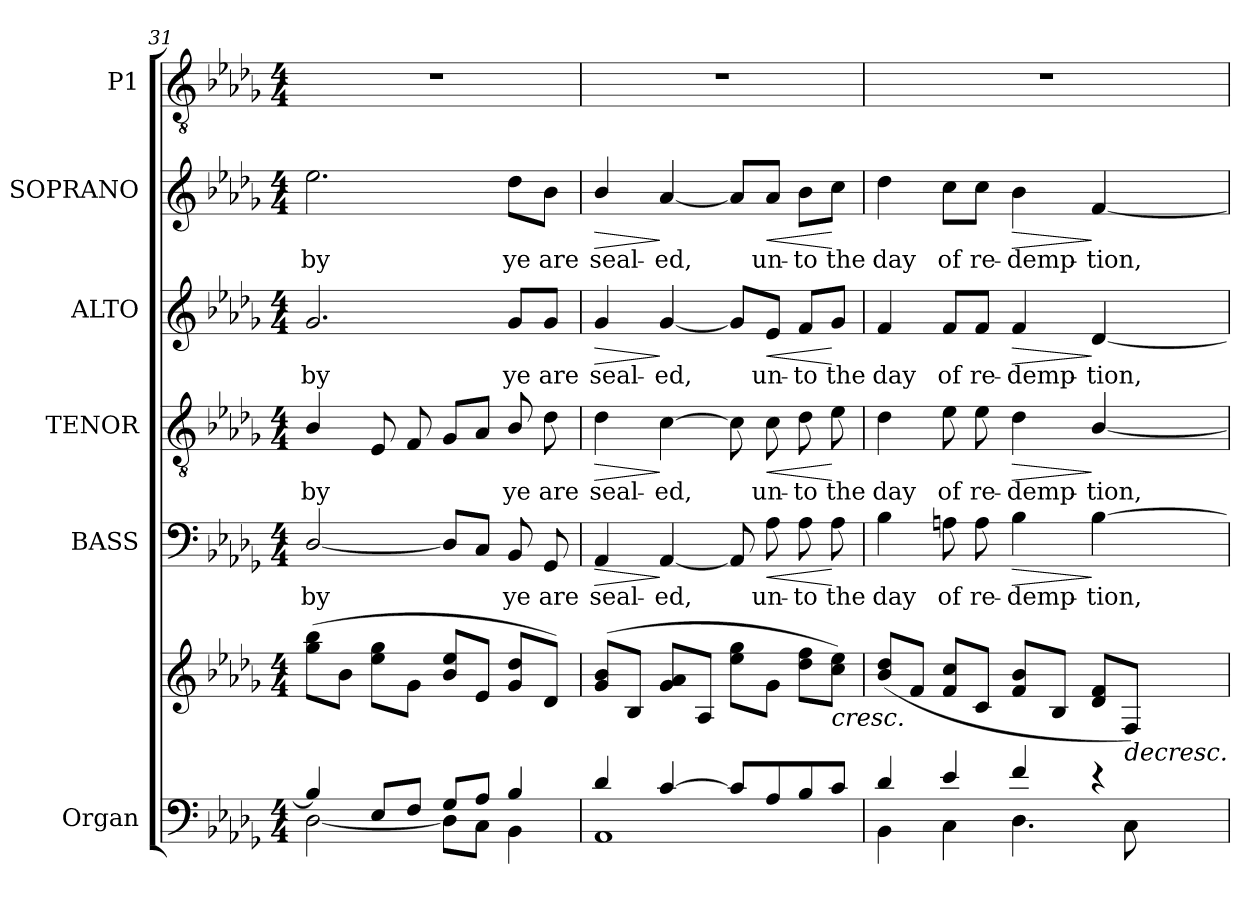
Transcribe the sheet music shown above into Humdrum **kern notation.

**kern	**kern	**dynam	**kern	**text	**dynam	**kern	**text	**dynam	**kern	**text	**dynam	**kern	**text	**dynam	**kern
*part6	*part6	*part6	*part5	*part5	*part5	*part4	*part4	*part4	*part3	*part3	*part3	*part2	*part2	*part2	*part1
*staff7	*staff6	*staff6/7	*staff5	*staff5	*staff5	*staff4	*staff4	*staff4	*staff3	*staff3	*staff3	*staff2	*staff2	*staff2	*staff1
*I"Organ	*	*	*I"BASS	*	*	*I"TENOR	*	*	*I"ALTO	*	*	*I"SOPRANO	*	*	*I"P1
*I'Org.	*	*	*I'B.	*	*	*I'T.	*	*	*I'A.	*	*	*I'S.	*	*	*
*clefF4	*clefG2	*	*clefF4	*	*	*clefGv2	*	*	*clefG2	*	*	*clefG2	*	*	*clefGv2
*	*	*	*	*	*	*ITrd7c12	*	*	*	*	*	*	*	*	*ITrd7c12
*k[b-e-a-d-g-]	*k[b-e-a-d-g-]	*	*k[b-e-a-d-g-]	*	*	*k[b-e-a-d-g-]	*	*	*k[b-e-a-d-g-]	*	*	*k[b-e-a-d-g-]	*	*	*k[b-e-a-d-g-]
*D-:	*D-:	*	*D-:	*	*	*D-:	*	*	*D-:	*	*	*D-:	*	*	*D-:
*M4/4	*M4/4	*	*M4/4	*	*	*M4/4	*	*	*M4/4	*	*	*M4/4	*	*	*M4/4
=31	=31	=31	=31	=31	=31	=31	=31	=31	=31	=31	=31	=31	=31	=31	=31
*^	*	*	*	*	*	*	*	*	*	*	*	*	*	*	*
!	!	!	!	!	!LO:LY:b:color=#000000	!	!	!	!	!	!	!	!	!	!	!
!	!	!	!	!	!	!	!	!LO:LY:b:color=#000000	!	!	!	!	!	!	!	!
!	!	!	!	!	!	!	!	!	!	!	!LO:LY:b:color=#000000	!	!	!	!	!
!	!	!	!	!	!	!	!	!	!	!	!	!	!	!LO:LY:b:color=#000000	!	!
4B-i/]	[2D-i\	(8gg-i\ 8bb-iL	.	[2D-i/	-by	.	4BB-i/	-by	.	2.g-i/	-by	.	2.ee-i\	-by	.	1r
.	.	8b-i\J	.	.	.	.	.	.	.	.	.	.	.	.	.	.
8E-i/L	.	8ee-i\ 8gg-iL	.	.	.	.	8EE-i/	.	.	.	.	.	.	.	.	.
8Fi/J	.	8g-i\J	.	.	.	.	8FFi/	.	.	.	.	.	.	.	.	.
8G-i/L	8D-i\L]	8b-i/ 8ee-iL	.	8D-i/L]	.	.	8GG-i/L	.	.	.	.	.	.	.	.	.
8A-i/J	8Ci\J	8e-i/J	.	8Ci/J	.	.	8AA-i/J	.	.	.	.	.	.	.	.	.
!	!	!	!	!	!LO:LY:b:color=#000000	!	!	!	!	!	!	!	!	!	!	!
!	!	!	!	!	!	!	!	!LO:LY:b:color=#000000	!	!	!	!	!	!	!	!
!	!	!	!	!	!	!	!	!	!	!	!LO:LY:b:color=#000000	!	!	!	!	!
!	!	!	!	!	!	!	!	!	!	!	!	!	!	!LO:LY:b:color=#000000	!	!
4B-i/	4BB-i\	8g-i/ 8dd-iL	.	8BB-i/	ye	.	8BB-i/	ye	.	8g-i/L	ye	.	8dd-i\L	ye	.	.
!	!	!	!	!	!LO:LY:b:color=#000000	!	!	!	!	!	!	!	!	!	!	!
!	!	!	!	!	!	!	!	!LO:LY:b:color=#000000	!	!	!	!	!	!	!	!
!	!	!	!	!	!	!	!	!	!	!	!LO:LY:b:color=#000000	!	!	!	!	!
!	!	!	!	!	!	!	!	!	!	!	!	!	!	!LO:LY:b:color=#000000	!	!
.	.	8d-i/J)	.	8GG-i/	are	.	8D-i\	are	.	8g-i/J	are	.	8b-i\J	are	.	.
!!LO:PB:g=z
=32	=32	=32	=32	=32	=32	=32	=32	=32	=32	=32	=32	=32	=32	=32	=32	=32
!	!	!	!	!	!LO:LY:b:color=#000000	!LO:HP:b	!	!	!	!	!	!	!	!	!	!
!	!	!	!	!	!	!	!	!LO:LY:b:color=#000000	!LO:HP:b	!	!	!	!	!	!	!
!	!	!	!	!	!	!	!	!	!	!	!LO:LY:b:color=#000000	!LO:HP:b	!	!	!	!
!	!	!	!	!	!	!	!	!	!	!	!	!	!	!LO:LY:b:color=#000000	!LO:HP:b	!
4d-i/	1AA-i	(8g-i/ 8b-iL	.	4AA-i/	seal-	>	4D-i\	seal-	>	4g-i/	seal-	>	4b-i/	seal-	>	1r
.	.	8B-i/J	.	.	.	.	.	.	.	.	.	.	.	.	.	.
!	!	!	!	!	!LO:LY:b:color=#000000	!	!	!	!	!	!	!	!	!	!	!
!	!	!	!	!	!	!	!	!LO:LY:b:color=#000000	!	!	!	!	!	!	!	!
!	!	!	!	!	!	!	!	!	!	!	!LO:LY:b:color=#000000	!	!	!	!	!
!	!	!	!	!	!	!	!	!	!	!	!	!	!	!LO:LY:b:color=#000000	!	!
[4ci/	.	8g-i/ 8a-iL	]	[4AA-i/	-ed,	]	[4Ci\	-ed,	]	[4g-i/	-ed,	]	[4a-i/	-ed,	]	.
.	.	8A-i/J	.	.	.	.	.	.	.	.	.	.	.	.	.	.
8ci/L]	.	8ee-i\ 8gg-iL	[	8AA-i/]	.	.	8Ci\]	.	.	8g-i/L]	.	.	8a-i/L]	.	.	.
!	!	!	!	!	!LO:LY:b:color=#000000	!LO:HP:b	!	!	!	!	!	!	!	!	!	!
!	!	!	!	!	!	!	!	!LO:LY:b:color=#000000	!LO:HP:b	!	!	!	!	!	!	!
!	!	!	!	!	!	!	!	!	!	!	!LO:LY:b:color=#000000	!LO:HP:b	!	!	!	!
!	!	!	!	!	!	!	!	!	!	!	!	!	!	!LO:LY:b:color=#000000	!LO:HP:b	!
8A-i/	.	8g-i\J	.	8A-i\	un-	<	8Ci\	un-	<	8e-i/J	un-	<	8a-i/J	un-	<	.
!	!	!	!	!	!LO:LY:b:color=#000000	!	!	!	!	!	!	!	!	!	!	!
!	!	!	!	!	!	!	!	!LO:LY:b:color=#000000	!	!	!	!	!	!	!	!
!	!	!	!	!	!	!	!	!	!	!	!LO:LY:b:color=#000000	!	!	!	!	!
!	!	!	!	!	!	!	!	!	!	!	!	!	!	!LO:LY:b:color=#000000	!	!
8B-i/	.	8dd-i\ 8ffiL	.	8A-i\	-to	.	8D-i\	-to	.	8fi/L	-to	.	8b-i\L	-to	.	.
!	!	!	!LO:HP:b	!	!	!	!	!	!	!	!	!	!	!	!	!
!	!	!	!LO:HP:n=1:b	!	!	!	!	!	!	!	!	!	!	!	!	!
!	!	!	!	!	!LO:LY:b:color=#000000	!	!	!	!	!	!	!	!	!	!	!
!	!	!	!	!	!	!	!	!LO:LY:b:color=#000000	!	!	!	!	!	!	!	!
!	!	!	!	!	!	!	!	!	!	!	!LO:LY:b:color=#000000	!	!	!	!	!
!	!	!	!	!	!	!	!	!	!	!	!	!	!	!LO:LY:b:color=#000000	!	!
8ci/J	.	8cci\ 8ee-iJ)	> <	8A-i\	the	[	8E-i\	the	[	8g-i/J	the	[	8cci\J	the	[	.
=33	=33	=33	=33	=33	=33	=33	=33	=33	=33	=33	=33	=33	=33	=33	=33	=33
!	!	!	!	!	!LO:LY:b:color=#000000	!	!	!	!	!	!	!	!	!	!	!
!	!	!	!	!	!	!	!	!LO:LY:b:color=#000000	!	!	!	!	!	!	!	!
!	!	!	!	!	!	!	!	!	!	!	!LO:LY:b:color=#000000	!	!	!	!	!
!	!	!	!	!	!	!	!	!	!	!	!	!	!	!LO:LY:b:color=#000000	!	!
4d-i/	4BB-i\	(8b-i/ 8dd-iL	.	4B-i\	day	.	4D-i\	day	.	4fi/	day	.	4dd-i\	day	.	1r
.	.	8fi/J	.	.	.	.	.	.	.	.	.	.	.	.	.	.
!	!	!	!	!	!LO:LY:b:color=#000000	!	!	!	!	!	!	!	!	!	!	!
!	!	!	!	!	!	!	!	!LO:LY:b:color=#000000	!	!	!	!	!	!	!	!
!	!	!	!	!	!	!	!	!	!	!	!LO:LY:b:color=#000000	!	!	!	!	!
!	!	!	!	!	!	!	!	!	!	!	!	!	!	!LO:LY:b:color=#000000	!	!
4e-i/	4Ci\	8fi/ 8cciL	]	8Ani\	of	.	8E-i\	of	.	8fi/L	of	.	8cci\L	of	.	.
!	!	!	!	!	!LO:LY:b:color=#000000	!	!	!	!	!	!	!	!	!	!	!
!	!	!	!	!	!	!	!	!LO:LY:b:color=#000000	!	!	!	!	!	!	!	!
!	!	!	!	!	!	!	!	!	!	!	!LO:LY:b:color=#000000	!	!	!	!	!
!	!	!	!	!	!	!	!	!	!	!	!	!	!	!LO:LY:b:color=#000000	!	!
.	.	8ci/J	.	8Ai\	re-	.	8E-i\	re-	.	8fi/J	re-	.	8cci\J	re-	.	.
!	!	!	!	!	!LO:LY:b:color=#000000	!LO:HP:b	!	!	!	!	!	!	!	!	!	!
!	!	!	!	!	!	!	!	!LO:LY:b:color=#000000	!LO:HP:b	!	!	!	!	!	!	!
!	!	!	!	!	!	!	!	!	!	!	!LO:LY:b:color=#000000	!LO:HP:b	!	!	!	!
!	!	!	!	!	!	!	!	!	!	!	!	!	!	!LO:LY:b:color=#000000	!LO:HP:b	!
4fi/	4.D-i\	8fi/ 8b-iL	.	4B-i\	-demp-	>	4D-i\	-demp-	>	4fi/	-demp-	>	4b-i\	-demp-	>	.
.	.	8B-i/J	.	.	.	.	.	.	.	.	.	.	.	.	.	.
!	!	!	!	!	!LO:LY:b:color=#000000	!	!	!	!	!	!	!	!	!	!	!
!	!	!	!	!	!	!	!	!LO:LY:b:color=#000000	!	!	!	!	!	!	!	!
!	!	!	!	!	!	!	!	!	!	!	!LO:LY:b:color=#000000	!	!	!	!	!
!	!	!	!	!	!	!	!	!	!	!	!	!	!	!LO:LY:b:color=#000000	!	!
4r	.	8d-i/ 8fiL	.	[4B-i\	-tion,	]	[4BB-i/	-tion,	]	[4d-i/	-tion,	]	[4fi/	-tion,	]	.
!	!	!	!LO:HP:b	!	!	!	!	!	!	!	!	!	!	!	!	!
.	8Ci\	8Fi/J)	>	.	.	.	.	.	.	.	.	.	.	.	.	.
*v	*v	*	*	*	*	*	*	*	*	*	*	*	*	*	*	*
=	=	=	=	=	=	=	=	=	=	=	=	=	=	=	=
*-	*-	*-	*-	*-	*-	*-	*-	*-	*-	*-	*-	*-	*-	*-	*-
